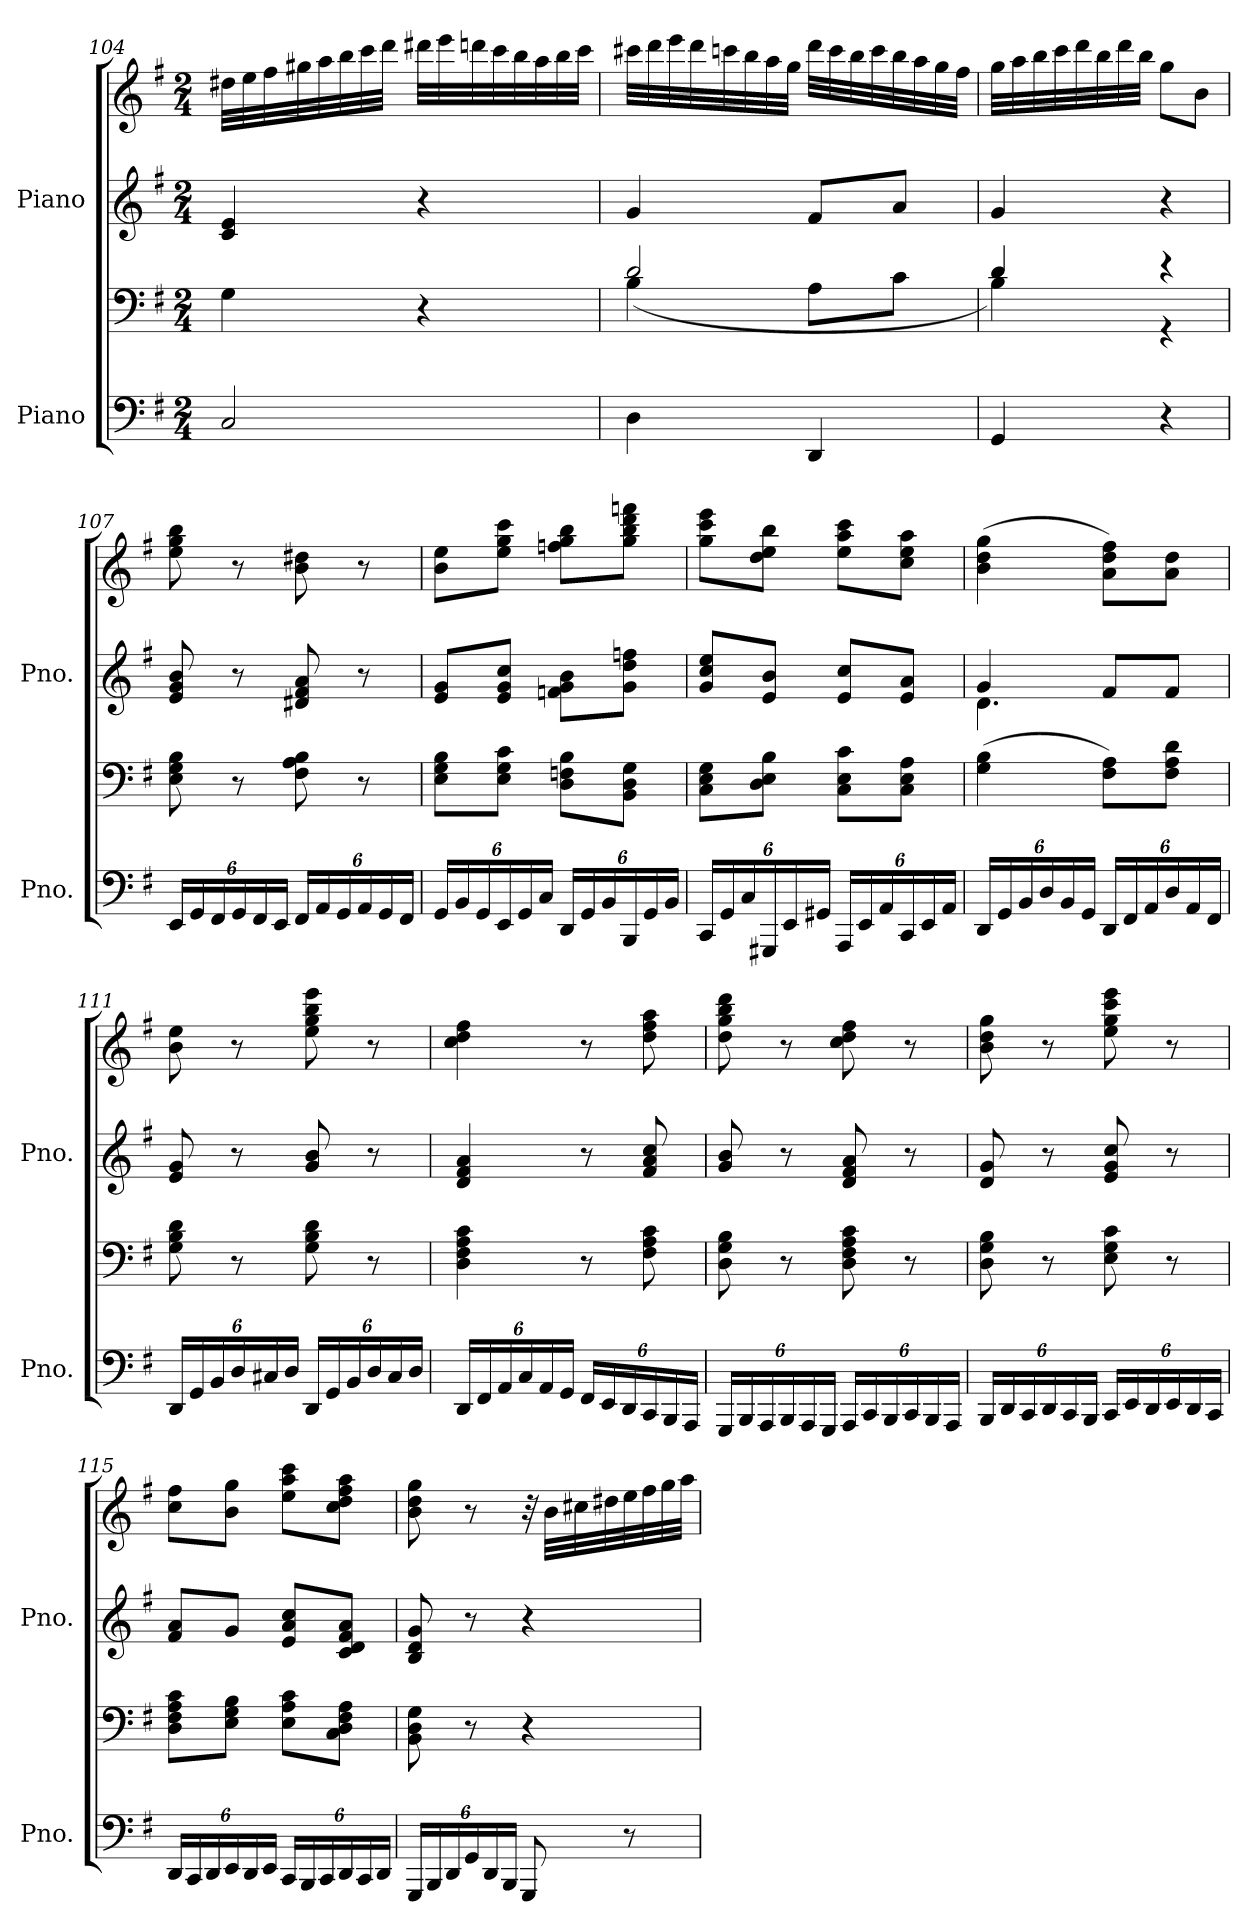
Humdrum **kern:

**kern	**kern	**kern	**kern
*part2	*part2	*part1	*part1
*staff4	*staff3	*staff2	*staff1
*I"Piano	*	*I"Piano	*
*I'Pno.	*	*I'Pno.	*
!!LO:LB:g=z
*clefF4	*clefF4	*clefG2	*clefG2
*k[f#]	*k[f#]	*k[f#]	*k[f#]
*G:	*G:	*G:	*G:
*M2/4	*M2/4	*M2/4	*M2/4
=104	=104	=104	=104
2C/	4G\	4c/ 4e/	32dd#X\LLL
.	.	.	32ee\
.	.	.	32ff#\
.	.	.	32gg#X\
.	.	.	32aa\
.	.	.	32bb\
.	.	.	32ccc\
.	.	.	32ddd\JJJ
.	4r	4r	32ddd#X\LLL
.	.	.	32eee\
.	.	.	32dddn\
.	.	.	32ccc\
.	.	.	32bb\
.	.	.	32aa\
.	.	.	32bb\
.	.	.	32ccc\JJJ
=105	=105	=105	=105
*	*^	*	*
4D\	2d/	(<4B\	4g/	32ccc#X\LLL
.	.	.	.	32ddd\
.	.	.	.	32eee\
.	.	.	.	32ddd\
.	.	.	.	32cccn\
.	.	.	.	32bb\
.	.	.	.	32aa\
.	.	.	.	32gg\JJJ
4DD/	.	8A\L	8f#/L	32ddd\LLL
.	.	.	.	32ccc\
.	.	.	.	32bb\
.	.	.	.	32ccc\
.	.	8c\J	8a/J	32bb\
.	.	.	.	32aa\
.	.	.	.	32gg\
.	.	.	.	32ff#\JJJ
!!LO:LB:g=z
=106	=106	=106	=106	=106
4GG/	4d/	4B\)	4g/	32gg\LLL
.	.	.	.	32aa\
.	.	.	.	32bb\
.	.	.	.	32ccc\
.	.	.	.	32ddd\
.	.	.	.	32bb\
.	.	.	.	32ddd\
.	.	.	.	32bb\JJJ
4r	4r	4r	4r	8gg\L
.	.	.	.	8b\J
*	*v	*v	*	*
=107	=107	=107	=107
*Xbrackettup	*	*	*
24EE/LL	8E\ 8G\ 8B\	8e/ 8g/ 8b/	8ee\ 8gg\ 8bb\
24GG/	.	.	.
24FF#/	.	.	.
24GG/	8r	8r	8r
24FF#/	.	.	.
24EE/JJ	.	.	.
24FF#/LL	8F#\ 8A\ 8B\	8d#X/ 8f#/ 8a/	8b\ 8dd#X\
24AA/	.	.	.
24GG/	.	.	.
24AA/	8r	8r	8r
24GG/	.	.	.
24FF#/JJ	.	.	.
=108	=108	=108	=108
24GG/LL	8E\ 8G\ 8B\L	8e/ 8g/L	8b\ 8ee\L
24BB/	.	.	.
24GG/	.	.	.
24EE/	8E\ 8G\ 8c\J	8e/ 8g/ 8cc/J	8ee\ 8gg\ 8ccc\J
24GG/	.	.	.
24C/JJ	.	.	.
24DD/LL	8D\ 8Fn\ 8B\L	8fn\ 8g\ 8b\L	8ffn\ 8gg\ 8bb\L
24GG/	.	.	.
24BB/	.	.	.
24BBB/	8BB\ 8D\ 8G\J	8g\ 8dd\ 8ffn\J	8gg\ 8bb\ 8ddd\ 8fffn\J
24GG/	.	.	.
24BB/JJ	.	.	.
!!LO:PB:g=z
=109	=109	=109	=109
24CC/LL	8C\ 8E\ 8G\L	8g/ 8cc/ 8ee/L	8gg\ 8ccc\ 8eee\L
24GG/	.	.	.
24C/	.	.	.
24GGG#X/	8D\ 8E\ 8B\J	8e/ 8b/J	8dd\ 8ee\ 8bb\J
24EE/	.	.	.
24GG#X/JJ	.	.	.
24AAA/LL	8C\ 8E\ 8c\L	8e/ 8cc/L	8ee\ 8aa\ 8ccc\L
24EE/	.	.	.
24AA/	.	.	.
24CC/	8C\ 8E\ 8A\J	8e/ 8a/J	8cc\ 8ee\ 8aa\J
24EE/	.	.	.
24AA/JJ	.	.	.
=110	=110	=110	=110
*	*	*^	*
24DD/LL	(>4G\ 4B\	4g/	4.d\	(>4b\ 4dd\ 4gg\
24GG/	.	.	.	.
24BB/	.	.	.	.
24D/	.	.	.	.
24BB/	.	.	.	.
24GG/JJ	.	.	.	.
24DD/LL	8F#\ 8A\L)	8f#/L	.	8a\ 8dd\ 8ff#\L)
24FF#/	.	.	.	.
24AA/	.	.	.	.
24D/	8F#\ 8A\ 8d\J	8f#/J	8ryy	8a\ 8dd\J
24AA/	.	.	.	.
24FF#/JJ	.	.	.	.
*	*	*v	*v	*
=111	=111	=111	=111
24DD/LL	8G\ 8B\ 8d\	8e/ 8g/	8b\ 8ee\
24GG/	.	.	.
24BB/	.	.	.
24D/	8r	8r	8r
24C#X/	.	.	.
24D/JJ	.	.	.
24DD/LL	8G\ 8B\ 8d\	8g/ 8b/	8ee\ 8gg\ 8bb\ 8eee\
24GG/	.	.	.
24BB/	.	.	.
24D/	8r	8r	8r
24C#/	.	.	.
24D/JJ	.	.	.
!!LO:LB:g=z
=112	=112	=112	=112
24DD/LL	4D\ 4F#\ 4A\ 4c\	4d/ 4f#/ 4a/	4cc\ 4dd\ 4ff#\
24FF#/	.	.	.
24AA/	.	.	.
24C/	.	.	.
24AA/	.	.	.
24GG/JJ	.	.	.
24FF#/LL	8r	8r	8r
24EE/	.	.	.
24DD/	.	.	.
24CC/	8F#\ 8A\ 8c\	8f#/ 8a/ 8cc/	8dd\ 8ff#\ 8aa\
24BBB/	.	.	.
24AAA/JJ	.	.	.
=113	=113	=113	=113
24GGG/LL	8D\ 8G\ 8B\	8g/ 8b/	8dd\ 8gg\ 8bb\ 8ddd\
24BBB/	.	.	.
24AAA/	.	.	.
24BBB/	8r	8r	8r
24AAA/	.	.	.
24GGG/JJ	.	.	.
24AAA/LL	8D\ 8F#\ 8A\ 8c\	8d/ 8f#/ 8a/	8cc\ 8dd\ 8ff#\
24CC/	.	.	.
24BBB/	.	.	.
24CC/	8r	8r	8r
24BBB/	.	.	.
24AAA/JJ	.	.	.
=114	=114	=114	=114
24BBB/LL	8D\ 8G\ 8B\	8d/ 8g/	8b\ 8dd\ 8gg\
24DD/	.	.	.
24CC/	.	.	.
24DD/	8r	8r	8r
24CC/	.	.	.
24BBB/JJ	.	.	.
24CC/LL	8E\ 8G\ 8c\	8e/ 8g/ 8cc/	8ee\ 8gg\ 8ccc\ 8eee\
24EE/	.	.	.
24DD/	.	.	.
24EE/	8r	8r	8r
24DD/	.	.	.
24CC/JJ	.	.	.
!!LO:LB:g=z
=115	=115	=115	=115
24DD/LL	8D\ 8F#\ 8A\ 8c\L	8f#/ 8a/L	8cc\ 8ff#\L
24CC/	.	.	.
24DD/	.	.	.
24EE/	8E\ 8G\ 8B\J	8g/J	8b\ 8gg\J
24DD/	.	.	.
24EE/JJ	.	.	.
24CC/LL	8E\ 8A\ 8c\L	8e/ 8a/ 8cc/L	8ee\ 8aa\ 8ccc\L
24BBB/	.	.	.
24CC/	.	.	.
24DD/	8C\ 8D\ 8F#\ 8A\J	8c/ 8d/ 8f#/ 8a/J	8cc\ 8dd\ 8ff#\ 8aa\J
24CC/	.	.	.
24DD/JJ	.	.	.
=116	=116	=116	=116
24GGG/LL	8BB\ 8D\ 8G\	8B/ 8d/ 8g/	8b\ 8dd\ 8gg\
24BBB/	.	.	.
24DD/	.	.	.
24GG/	8r	8r	8r
24DD/	.	.	.
24BBB/JJ	.	.	.
8GGG/	4r	4r	32r
.	.	.	32b\LLL
.	.	.	32cc#X\
.	.	.	32dd#X\
8r	.	.	32ee\
.	.	.	32ff#\
.	.	.	32gg\
.	.	.	32aa\JJJ
=	=	=	=
*-	*-	*-	*-
